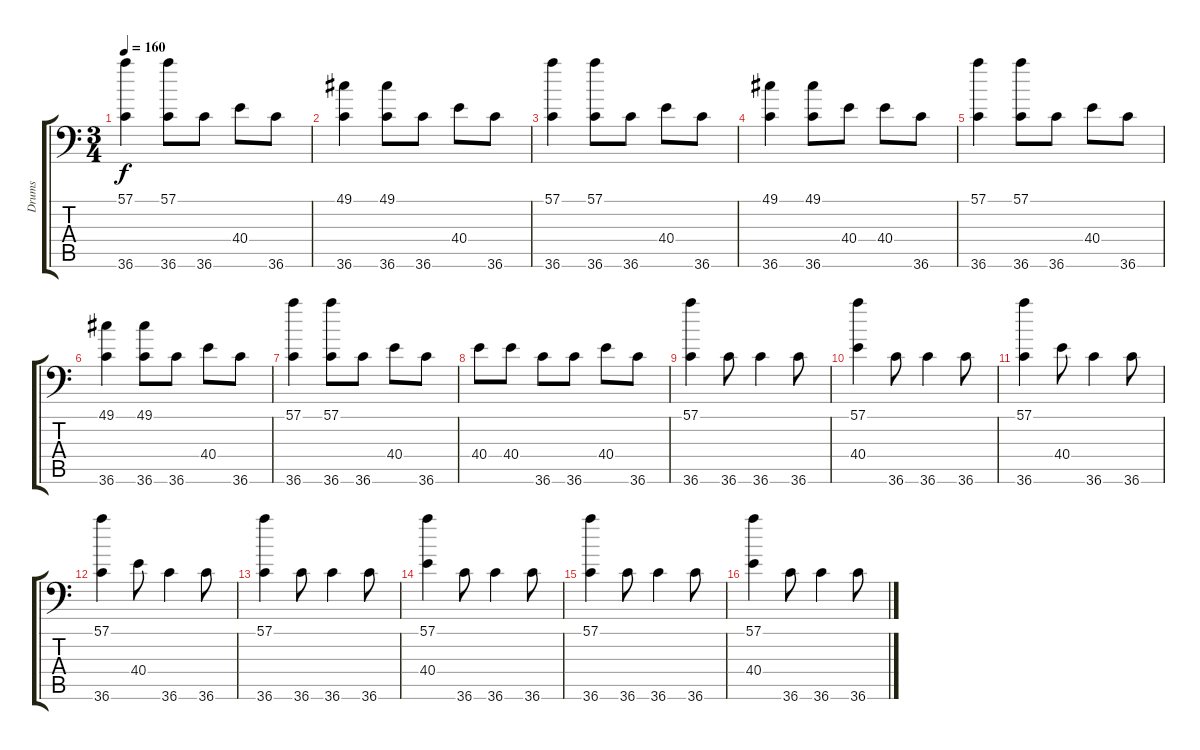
\track ("Drums" "Drums") {instrument acousticgrandpiano}
\staff {score tabs}
\tuning (C-1 C-1 C-1 C-1 C-1 C-1) {hide}
\ts (3 4)
\tempo 160
\clef f4
\ks c
(57.1 36.6).4{dy f} (57.1 36.6).8 36.6.8 40.4.8 36.6.8 |
(49.1 36.6).4 (49.1 36.6).8 36.6.8 40.4.8 36.6.8 |
(57.1 36.6).4 (57.1 36.6).8 36.6.8 40.4.8 36.6.8 |
(49.1 36.6).4 (49.1 36.6).8 40.4.8 40.4.8 36.6.8 |
(57.1 36.6).4 (57.1 36.6).8 36.6.8 40.4.8 36.6.8 |
(49.1 36.6).4 (49.1 36.6).8 36.6.8 40.4.8 36.6.8 |
(57.1 36.6).4 (57.1 36.6).8 36.6.8 40.4.8 36.6.8 |
40.4.8 40.4.8 36.6.8 36.6.8 40.4.8 36.6.8 |
(57.1 36.6).4 36.6.8 36.6.4 36.6.8 |
(57.1 40.4).4 36.6.8 36.6.4 36.6.8 |
(57.1 36.6).4 40.4.8 36.6.4 36.6.8 |
(57.1 36.6).4 40.4.8 36.6.4 36.6.8 |
(57.1 36.6).4 36.6.8 36.6.4 36.6.8 |
(57.1 40.4).4 36.6.8 36.6.4 36.6.8 |
(57.1 36.6).4 36.6.8 36.6.4 36.6.8 |
(57.1 40.4).4 36.6.8 36.6.4 36.6.8
